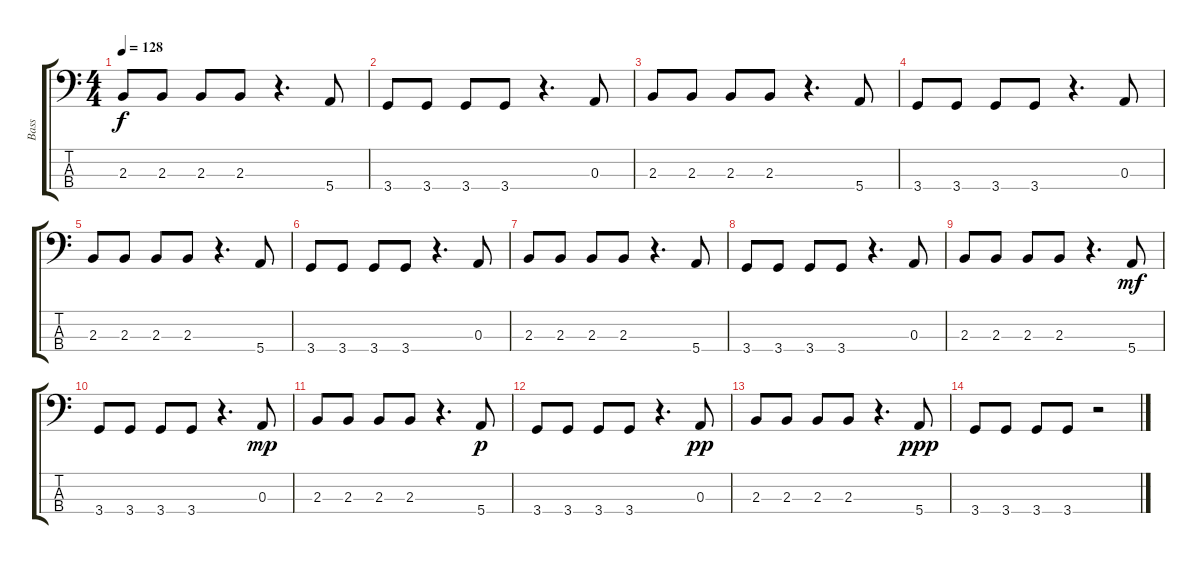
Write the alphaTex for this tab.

\track ("Bass" "Bass") {instrument electricbassfinger}
\staff {score tabs}
\tuning (G2 D2 A1 E1) {hide}
\ts (4 4)
\tempo 128
\clef f4
\ks c
2.3.8{dy f} 2.3.8 2.3.8 2.3.8 r.4{d} 5.4.8 |
3.4.8 3.4.8 3.4.8 3.4.8 r.4{d} 0.3.8 |
2.3.8 2.3.8 2.3.8 2.3.8 r.4{d} 5.4.8 |
3.4.8 3.4.8 3.4.8 3.4.8 r.4{d} 0.3.8 |
2.3.8 2.3.8 2.3.8 2.3.8 r.4{d} 5.4.8 |
3.4.8 3.4.8 3.4.8 3.4.8 r.4{d} 0.3.8 |
2.3.8 2.3.8 2.3.8 2.3.8 r.4{d} 5.4.8 |
3.4.8 3.4.8 3.4.8 3.4.8 r.4{d} 0.3.8 |
2.3.8 2.3.8 2.3.8 2.3.8 r.4{d} 5.4.8{dy mf} |
3.4.8 3.4.8 3.4.8 3.4.8 r.4{d} 0.3.8{dy mp} |
2.3.8 2.3.8 2.3.8 2.3.8 r.4{d} 5.4.8{dy p} |
3.4.8 3.4.8 3.4.8 3.4.8 r.4{d} 0.3.8{dy pp} |
2.3.8 2.3.8 2.3.8 2.3.8 r.4{d} 5.4.8{dy ppp} |
3.4.8 3.4.8 3.4.8 3.4.8 r.2
